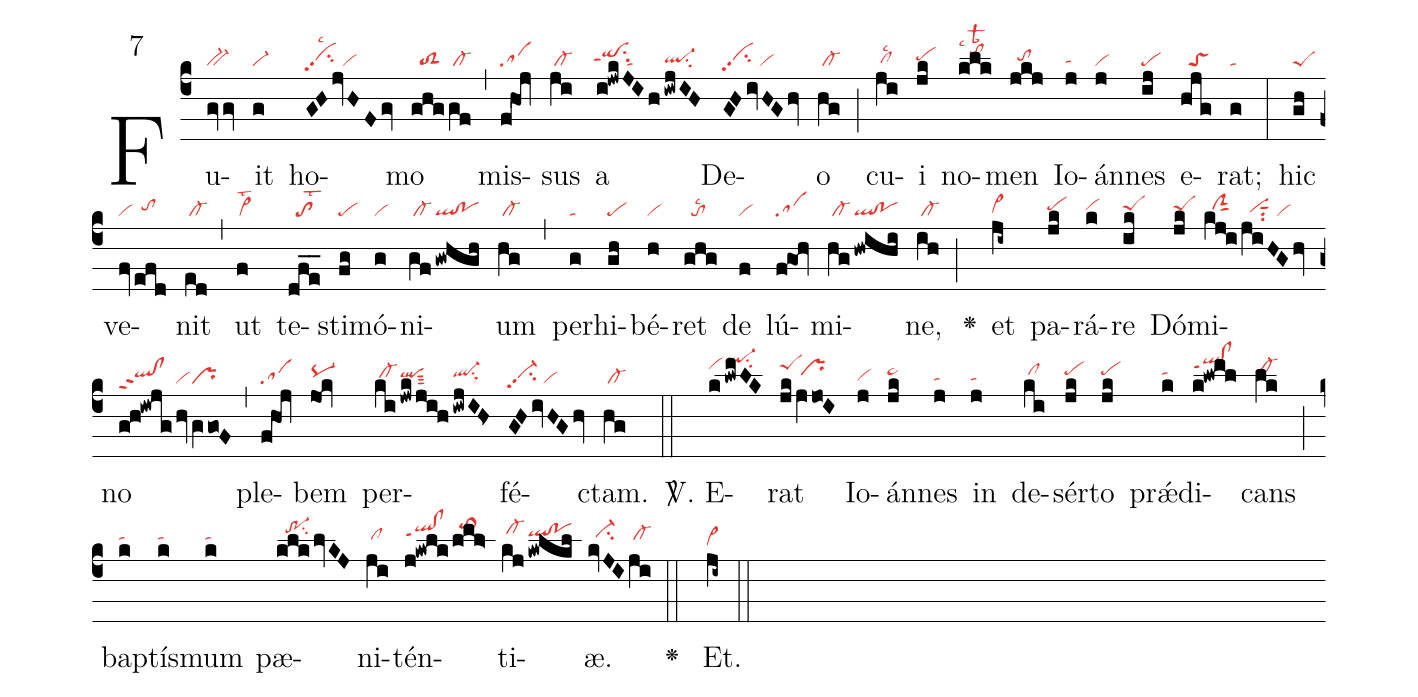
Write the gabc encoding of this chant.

mode: 7;
nabc-lines:1;
%%
(c4)Fu(gvv|bv-)it(g|vi-) ho(GHjvHFgv|vihhpp2su2lsc2/vi)mo(ghg|//toS2|/gf|/cl-) (,) mis(f@hoj|sa)sus(ji|/cl-) a(i!jwkJIh|`qihippt1su2`ta|!iwjIH|ql-hgsu2) De(GHivHGhv|vihhpp2su2/vi)o(hg|/cl-) (;)
cu(ji|/clhglsc2)i(jk|pehh) no(klk|tohjlsc1lsb2)men(jkj|//tohh) Io(j|tahg)án(j|vi)nes(ij|pe) e(hjg|//toS)rat;(g|ta) (:)
hic(gh|peS) ve(fv|vi|efd|//tohh)nit(ed|/cl-) (,) ut(f|vi>lst2) te(dfe__|//tolst2)sti(fg|pe)mó(g|vi)ni(gf|/cl-|gwhgh|ql!po)um(hg|/cl-) (,) per(g|ta)hi(gh|pe)bé(h|vi)ret(ghg|//tolsc2) de(f|vi) lú(f!goh|sa)mi(hg|/cl-|!hwihi|ql!po)ne,(ih|/cl-) (;)

<v>\greheightstar</v> ()
et(ji~|cl~hg)  pa(jk|pehh)rá(k|vihh)re(ik|peShh) Dó(jk|peShh)mi(kj!i|//ciGhh|/jiHGhv|//vihgsut1su2/vi)no(g!h!iwjg|qlhh!clhhppt2|hv|vi|gVgo!F|pr) (,) ple(f@hoj|sa)bem(jok|pq-hh) per(ki|/cl-hh|jwk/j!i!h|qlhhsut3|iwjIH>|ql-hhsu1sux1)fé(GHivHGhv|vi-hhpp2su2/vi)ctam.(hg|/cl-) (::)

<sp>V/</sp>.
E(k|vihk|!lwmLK|ql-hmsu2)rat(jk|peShk|/jVjo!I|/prhi) Io(j|vihg)án(jk|pe~hi)nes(j|tahg) in(j|tahg) de(ki|/clhi)sér(jk|pehi)to(jk|pehi) prǽ(k|tahi)di(k!lwml|qlhk!clhkppt1)cans(lk|/cl-hj) (;) bap(k|tahi)tís(k|tahi)mum(k|tahi) pæ(klklvKJ|//tr-1hksu2)ni(ji|/clhi)tén(j!kwlk|qlhj!clhjppt1|/lml>|//to>hm)ti(kj|/cl-hk|!kwlkl|qlhj!pohj)æ.(kvJI|//ci-hj|ji|/cl-hi) (::)

<v>\greheightstar</v> () Et.(ji~|cl~hg) (::)
